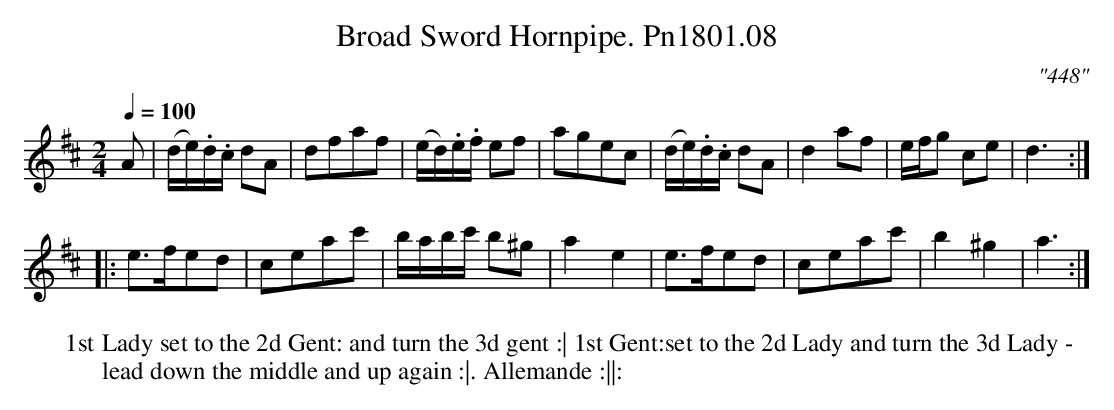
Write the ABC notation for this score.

X:1
T:Broad Sword Hornpipe. Pn1801.08
Q:1/4=100
M:2/4
L:1/8
C:"448"
W: 1st Lady set to the 2d Gent: and turn the 3d gent :| 1st Gent:set to the 2d Lady and turn the 3d Lady -
W:lead down the middle and up again :|. Allemande :||:
K:D
A|(d/e/).d/.c/ dA|dfaf|(e/d/).e/.f/  ef|agec|(d/e/).d/.c/ dA|d2af|e/f/g ce|d3:|
|:e>fed|ceac'|b/a/b/c'/ b^g|a2e2|e>fed | ceac'|b2^g2|a3:|
